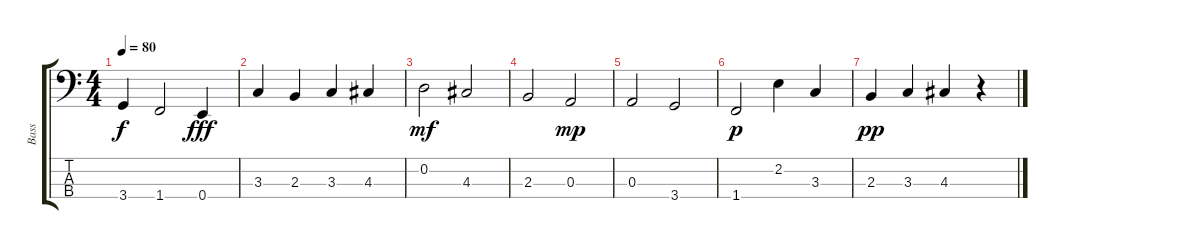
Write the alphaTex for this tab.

\track ("Bass" "Bass") {instrument electricbassfinger}
\staff {score tabs}
\tuning (G2 D2 A1 E1) {hide}
\ts (4 4)
\tempo 80
\clef f4
\ks c
3.4{t}.4{dy f} 1.4.2 0.4.4{dy fff} |
3.3.4 2.3.4 3.3.4 4.3.4 |
0.2.2{dy mf} 4.3.2 |
2.3.2 0.3.2{dy mp} |
0.3.2 3.4.2 |
1.4.2{dy p} 2.2.4 3.3.4 |
2.3.4{dy pp} 3.3.4 4.3.4 r.4
